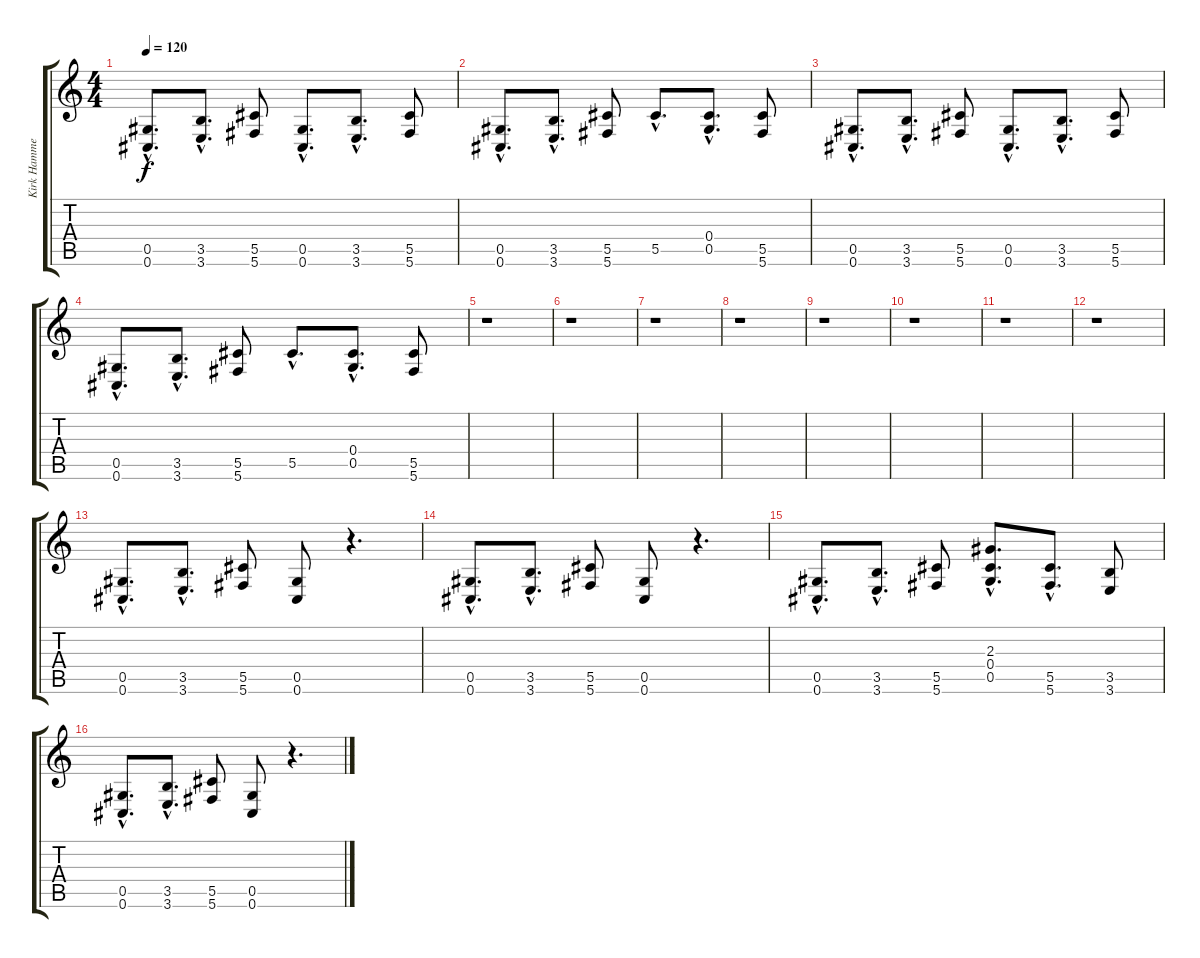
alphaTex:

\track ("Kirk Hammett dist." "Kirk Hamme") {instrument distortionguitar}
\staff {score tabs}
\tuning (Eb4 Bb3 Gb3 Db3 Ab2 Db2) {hide}
\ts (4 4)
\tempo 120
\clef g2
\ks c
(0.5{hac} 0.6{hac}).8{d dy f} (3.5{hac} 3.6{hac}).8{d} (5.5 5.6).8 (0.5{hac} 0.6{hac}).8{d} (3.5{hac} 3.6{hac}).8{d} (5.5 5.6).8 |
(0.5{hac} 0.6{hac}).8{d} (3.5{hac} 3.6{hac}).8{d} (5.5 5.6).8 5.5{hac}.8{d} (0.4{hac} 0.5{hac}).8{d} (5.5 5.6).8 |
(0.5{hac} 0.6{hac}).8{d} (3.5{hac} 3.6{hac}).8{d} (5.5 5.6).8 (0.5{hac} 0.6{hac}).8{d} (3.5{hac} 3.6{hac}).8{d} (5.5 5.6).8 |
(0.5{hac} 0.6{hac}).8{d} (3.5{hac} 3.6{hac}).8{d} (5.5 5.6).8 5.5{hac}.8{d} (0.4{hac} 0.5{hac}).8{d} (5.5 5.6).8 |
r.1 |
r.1 |
r.1 |
r.1 |
r.1 |
r.1 |
r.1 |
r.1 |
(0.5{hac} 0.6{hac}).8{d volume 16} (3.5{hac} 3.6{hac}).8{d} (5.5 5.6).8 (0.5 0.6).8 r.4{d} |
(0.5{hac} 0.6{hac}).8{d} (3.5{hac} 3.6{hac}).8{d} (5.5 5.6).8 (0.5 0.6).8 r.4{d} |
(0.5{hac} 0.6{hac}).8{d} (3.5{hac} 3.6{hac}).8{d} (5.5 5.6).8 (2.3{hac} 0.4{hac} 0.5{hac}).8{d} (5.5{hac} 5.6{hac}).8{d} (3.5 3.6).8 |
(0.5{hac} 0.6{hac}).8{d} (3.5{hac} 3.6{hac}).8{d} (5.5 5.6).8 (0.5 0.6).8 r.4{d}
